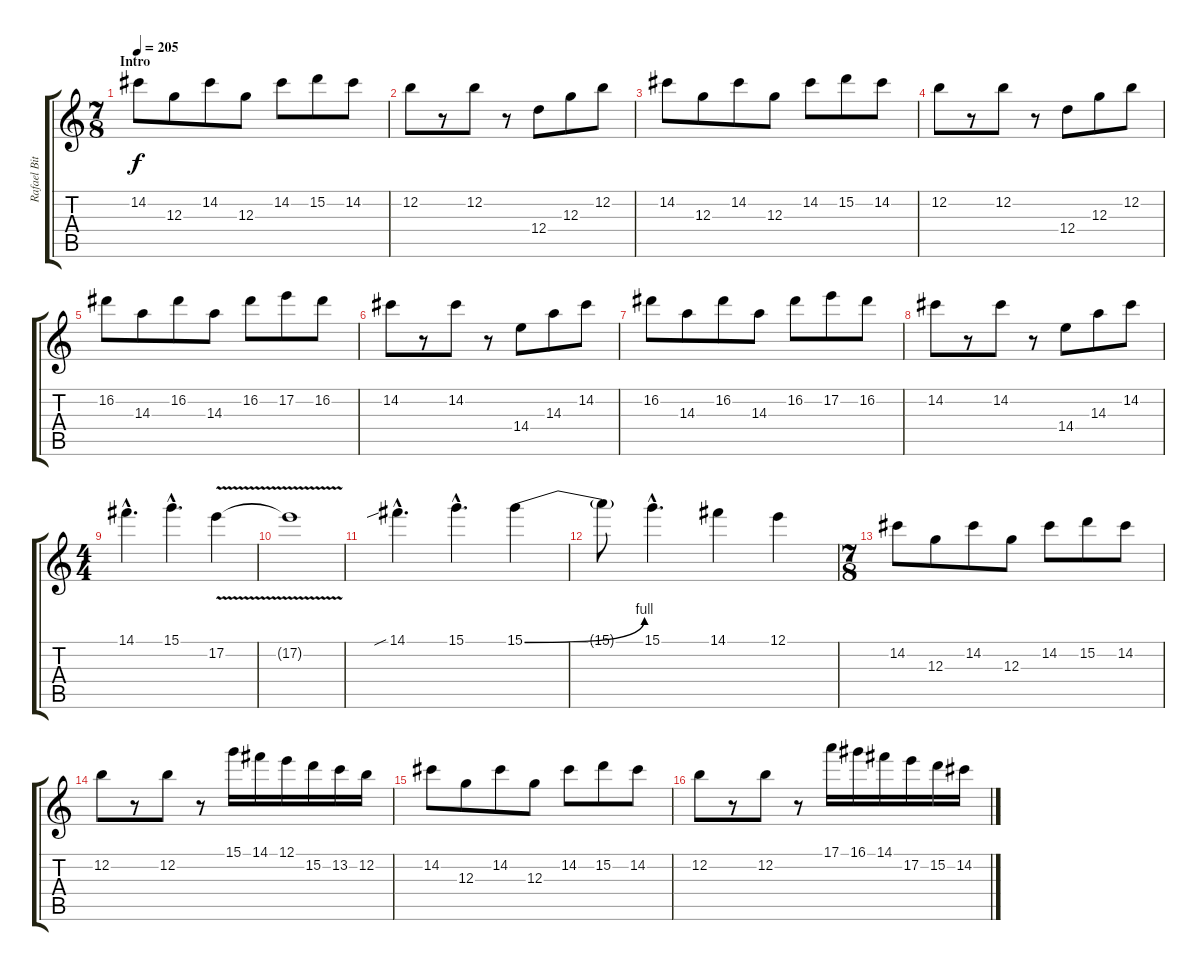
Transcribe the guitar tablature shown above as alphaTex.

\track ("Rafael Bittencourt (Solo)" "Rafael Bit") {instrument distortionguitar}
\staff {score tabs}
\tuning (E4 B3 G3 D3 A2 E2) {hide}
\ts (7 8)
\section ("" "Intro")
\tempo 205
\clef g2
\ks c
14.2.8{dy f instrument distortionguitar} 12.3.8 14.2.8 12.3.8 14.2.8 15.2.8 14.2.8 |
12.2.8 r.8 12.2.8 r.8 12.4.8 12.3.8 12.2.8 |
14.2.8 12.3.8 14.2.8 12.3.8 14.2.8 15.2.8 14.2.8 |
12.2.8 r.8 12.2.8 r.8 12.4.8 12.3.8 12.2.8 |
16.2.8 14.3.8 16.2.8 14.3.8 16.2.8 17.2.8 16.2.8 |
14.2.8 r.8 14.2.8 r.8 14.4.8 14.3.8 14.2.8 |
16.2.8 14.3.8 16.2.8 14.3.8 16.2.8 17.2.8 16.2.8 |
14.2.8 r.8 14.2.8 r.8 14.4.8 14.3.8 14.2.8 |
\ts (4 4)
14.1{hac}.4{d} 15.1{hac}.4{d} 17.2{v}.4 |
17.2{t}.1 |
14.1{sib hac}.4{d} 15.1{hac}.4{d} 15.1{be (bend 0 0 60 4)}.4 |
15.1{t}.8 15.1{hac}.4{d} 14.1.4 12.1.4 |
\ts (7 8)
14.2.8 12.3.8 14.2.8 12.3.8 14.2.8 15.2.8 14.2.8 |
12.2.8 r.8 12.2.8 r.8 15.1.16 14.1.16 12.1.16 15.2.16 13.2.16 12.2.16 |
14.2.8 12.3.8 14.2.8 12.3.8 14.2.8 15.2.8 14.2.8 |
12.2.8 r.8 12.2.8 r.8 17.1.16 16.1.16 14.1.16 17.2.16 15.2.16 14.2.16
